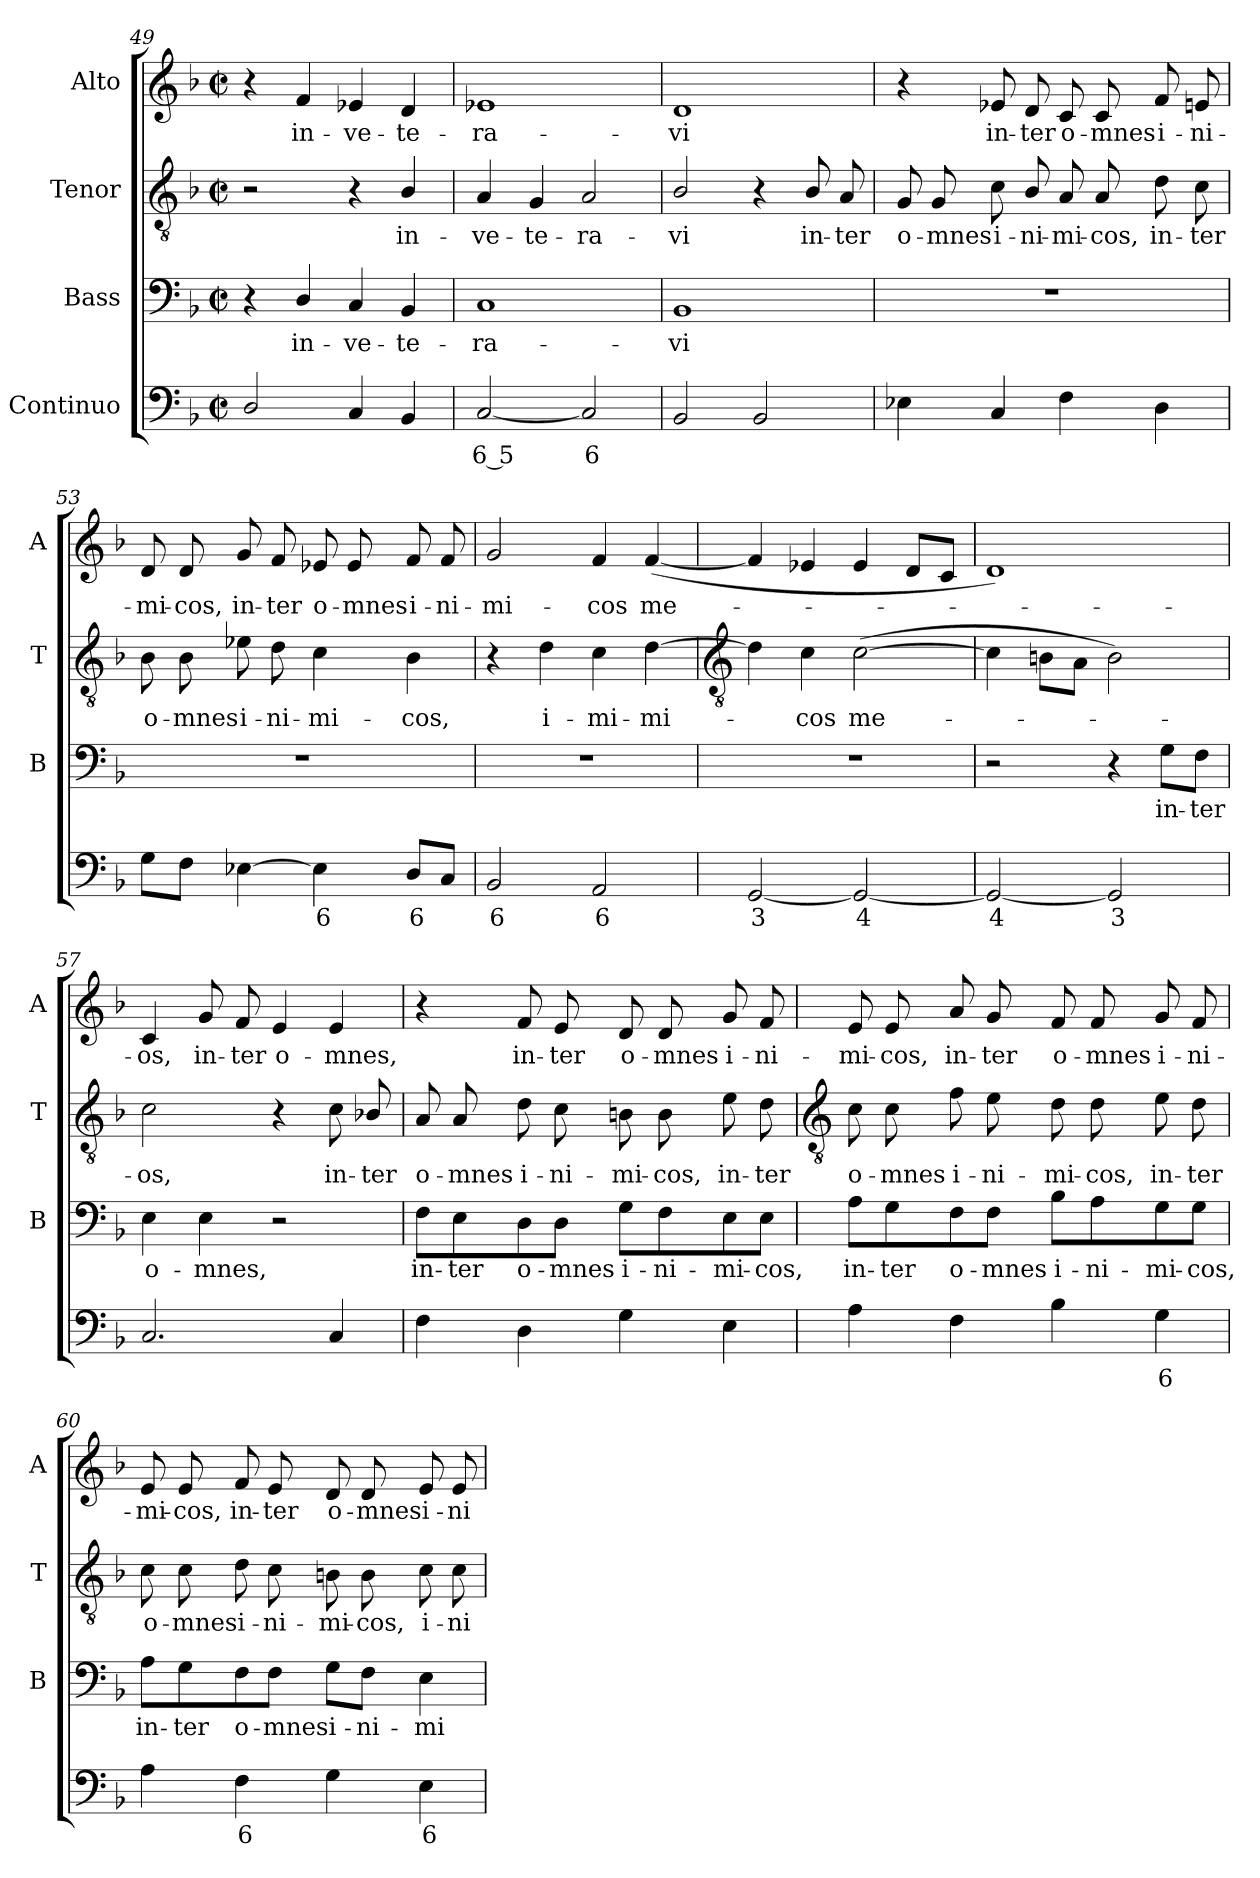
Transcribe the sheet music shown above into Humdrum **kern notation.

**kern	**text	**kern	**text	**kern	**text	**kern	**text
*part4	*part4	*part3	*part3	*part2	*part2	*part1	*part1
*staff4	*staff4	*staff3	*staff3	*staff2	*staff2	*staff1	*staff1
*I"Continuo	*	*I"Bass	*	*I"Tenor	*	*I"Alto	*
*	*	*I'B	*	*I'T	*	*I'A	*
!!LO:LB:g=z
*clefF4	*	*clefF4	*	*clefGv2	*	*clefG2	*
*k[b-]	*	*k[b-]	*	*k[b-]	*	*k[b-]	*
*F:	*	*F:	*	*F:	*	*F:	*
*M2/2	*	*M2/2	*	*M2/2	*	*M2/2	*
*met(c|)	*	*met(c|)	*	*met(c|)	*	*met(c|)	*
=49	=49	=49	=49	=49	=49	=49	=49
2D/	.	4r	.	2r	.	4r	.
!	!	!	!LO:LY:b	!	!	!	!LO:LY:b
.	.	4D/	in-	.	.	4f	in-
!	!	!	!LO:LY:b	!	!	!	!LO:LY:b
4C	.	4C	-ve-	4r	.	4e-X	-ve-
!	!	!	!LO:LY:b	!	!LO:LY:b	!	!LO:LY:b
4BB-	.	4BB-	-te-	4B-/	in-	4d	-te-
=50	=50	=50	=50	=50	=50	=50	=50
!	!LO:LY:b	!	!LO:LY:b	!	!LO:LY:b	!	!LO:LY:b
[2C	6 5	1C	-ra-	4A	-ve-	1e-X	-ra-
!	!	!	!	!	!LO:LY:b	!	!
.	.	.	.	4G	-te-	.	.
!	!LO:LY:b	!	!	!	!LO:LY:b	!	!
2C]	6	.	.	2A	-ra-	.	.
=51	=51	=51	=51	=51	=51	=51	=51
!	!	!	!LO:LY:b	!	!LO:LY:b	!	!LO:LY:b
2BB-	.	1BB-	-vi	2B-/	-vi	1d	-vi
2BB-	.	.	.	4r	.	.	.
!	!	!	!	!	!LO:LY:b	!	!
.	.	.	.	8B-/	in-	.	.
!	!	!	!	!	!LO:LY:b	!	!
.	.	.	.	8A	-ter	.	.
=52	=52	=52	=52	=52	=52	=52	=52
!	!	!	!	!	!LO:LY:b	!	!
4E-X	.	1r	.	8G	o-	4r	.
!	!	!	!	!	!LO:LY:b	!	!
.	.	.	.	8G	-mnes	.	.
!	!	!	!	!	!LO:LY:b	!	!LO:LY:b
4C	.	.	.	8c	i-	8e-X	in-
!	!	!	!	!	!LO:LY:b	!	!LO:LY:b
.	.	.	.	8B-/	-ni-	8d	-ter
!	!	!	!	!	!LO:LY:b	!	!LO:LY:b
4F	.	.	.	8A	-mi-	8c	o-
!	!	!	!	!	!LO:LY:b	!	!LO:LY:b
.	.	.	.	8A	-cos,	8c	-mnes
!	!	!	!	!	!LO:LY:b	!	!LO:LY:b
4D	.	.	.	8d	in-	8f	i-
!	!	!	!	!	!LO:LY:b	!	!LO:LY:b
.	.	.	.	8c	-ter	8en	-ni-
=53	=53	=53	=53	=53	=53	=53	=53
!	!	!	!	!	!LO:LY:b	!	!LO:LY:b
8GL	.	1r	.	8B-	o-	8d	-mi-
!	!	!	!	!	!LO:LY:b	!	!LO:LY:b
8FJ	.	.	.	8B-	-mnes	8d	-cos,
!	!	!	!	!	!LO:LY:b	!	!LO:LY:b
[4E-X	.	.	.	8e-X	i-	8g	in-
!	!	!	!	!	!LO:LY:b	!	!LO:LY:b
.	.	.	.	8d	-ni-	8f	-ter
!	!LO:LY:b	!	!	!	!LO:LY:b	!	!LO:LY:b
4E-]	6	.	.	4c	-mi-	8e-X	o-
!	!	!	!	!	!	!	!LO:LY:b
.	.	.	.	.	.	8e-	-mnes
!	!LO:LY:b	!	!	!	!LO:LY:b	!	!LO:LY:b
8DL	6	.	.	4B-	-cos,	8f	i-
!	!	!	!	!	!	!	!LO:LY:b
8CJ	.	.	.	.	.	8f	-ni-
=54	=54	=54	=54	=54	=54	=54	=54
!	!LO:LY:b	!	!	!	!	!	!LO:LY:b
2BB-	6	1r	.	4r	.	2g	-mi-
!	!	!	!	!	!LO:LY:b	!	!
.	.	.	.	4d	i-	.	.
!	!LO:LY:b	!	!	!	!LO:LY:b	!	!LO:LY:b
2AA	6	.	.	4c	-mi-	4f	-cos
!	!	!	!	!	!LO:LY:b	!	!LO:LY:b
.	.	.	.	[4d	-mi-	(<[4f	me-
!!LO:LB:g=z
=55	=55	=55	=55	=55	=55	=55	=55
*	*	*	*	*clefGv2	*	*	*
!	!LO:LY:b	!	!	!	!	!	!
[2GG	3	1r	.	4d]	.	4f]	.
!	!	!	!	!	!LO:LY:b	!	!
.	.	.	.	4c	cos	4e-X	.
!	!LO:LY:b	!	!	!	!LO:LY:b	!	!
2GG_	4	.	.	(>[2c	me-	4e-	.
.	.	.	.	.	.	8dL	.
.	.	.	.	.	.	8cJ	.
=56	=56	=56	=56	=56	=56	=56	=56
!	!LO:LY:b	!	!	!	!	!	!
2GG_	4	2r	.	4c]	.	1d)	.
.	.	.	.	8Bn\L	.	.	.
.	.	.	.	8A\J	.	.	.
!	!LO:LY:b	!	!	!	!	!	!
2GG]	3	4r	.	2B\)	.	.	.
!	!	!	!LO:LY:b	!	!	!	!
.	.	8G\L	in-	.	.	.	.
!	!	!	!LO:LY:b	!	!	!	!
.	.	8F\J	-ter	.	.	.	.
=57	=57	=57	=57	=57	=57	=57	=57
!	!	!	!LO:LY:b	!	!LO:LY:b	!	!LO:LY:b
2.C	.	4E	o-	2c	os,	4c	os,
!	!	!	!LO:LY:b	!	!	!	!LO:LY:b
.	.	4E	-mnes,	.	.	8g	in-
!	!	!	!	!	!	!	!LO:LY:b
.	.	.	.	.	.	8f	-ter
!	!	!	!	!	!	!	!LO:LY:b
.	.	2r	.	4r	.	4e	o-
!	!	!	!	!	!LO:LY:b	!	!LO:LY:b
4C	.	.	.	8c	in-	4e	-mnes,
!	!	!	!	!	!LO:LY:b	!	!
.	.	.	.	8B-X/	-ter	.	.
=58	=58	=58	=58	=58	=58	=58	=58
!	!	!	!LO:LY:b	!	!LO:LY:b	!	!
4F	.	8F\L	in-	8A	o-	4r	.
!	!	!	!LO:LY:b	!	!LO:LY:b	!	!
.	.	8E\	-ter	8A	-mnes	.	.
!	!	!	!LO:LY:b	!	!LO:LY:b	!	!LO:LY:b
4D	.	8D\	o-	8d	i-	8f	in-
!	!	!	!LO:LY:b	!	!LO:LY:b	!	!LO:LY:b
.	.	8D\J	-mnes	8c	-ni-	8e	-ter
!	!	!	!LO:LY:b	!	!LO:LY:b	!	!LO:LY:b
4G	.	8G\L	i-	8Bn	-mi-	8d	o-
!	!	!	!LO:LY:b	!	!LO:LY:b	!	!LO:LY:b
.	.	8F\	-ni-	8B	-cos,	8d	-mnes
!	!	!	!LO:LY:b	!	!LO:LY:b	!	!LO:LY:b
4E	.	8E\	-mi-	8e	in-	8g	i-
!	!	!	!LO:LY:b	!	!LO:LY:b	!	!LO:LY:b
.	.	8E\J	-cos,	8d	-ter	8f	-ni-
!!LO:LB:g=z
=59	=59	=59	=59	=59	=59	=59	=59
*	*	*	*	*clefGv2	*	*	*
!	!	!	!LO:LY:b	!	!LO:LY:b	!	!LO:LY:b
4A	.	8A\L	in-	8c	o-	8e	-mi-
!	!	!	!LO:LY:b	!	!LO:LY:b	!	!LO:LY:b
.	.	8G\	-ter	8c	-mnes	8e	-cos,
!	!	!	!LO:LY:b	!	!LO:LY:b	!	!LO:LY:b
4F	.	8F\	o-	8f	i-	8a	in-
!	!	!	!LO:LY:b	!	!LO:LY:b	!	!LO:LY:b
.	.	8F\J	-mnes	8e	-ni-	8g	-ter
!	!	!	!LO:LY:b	!	!LO:LY:b	!	!LO:LY:b
4B-	.	8B-\L	i-	8d	-mi-	8f	o-
!	!	!	!LO:LY:b	!	!LO:LY:b	!	!LO:LY:b
.	.	8A\	-ni-	8d	-cos,	8f	-mnes
!	!LO:LY:b	!	!LO:LY:b	!	!LO:LY:b	!	!LO:LY:b
4G	6	8G\	-mi-	8e	in-	8g	i-
!	!	!	!LO:LY:b	!	!LO:LY:b	!	!LO:LY:b
.	.	8G\J	-cos,	8d	-ter	8f	-ni-
=60	=60	=60	=60	=60	=60	=60	=60
!	!	!	!LO:LY:b	!	!LO:LY:b	!	!LO:LY:b
4A	.	8A\L	in-	8c	o-	8e	-mi-
!	!	!	!LO:LY:b	!	!LO:LY:b	!	!LO:LY:b
.	.	8G\	-ter	8c	-mnes	8e	-cos,
!	!LO:LY:b	!	!LO:LY:b	!	!LO:LY:b	!	!LO:LY:b
4F	6	8F\	o-	8d	i-	8f	in-
!	!	!	!LO:LY:b	!	!LO:LY:b	!	!LO:LY:b
.	.	8F\J	-mnes	8c	-ni-	8e	-ter
!	!	!	!LO:LY:b	!	!LO:LY:b	!	!LO:LY:b
4G	.	8G\L	i-	8Bn	-mi-	8d	o-
!	!	!	!LO:LY:b	!	!LO:LY:b	!	!LO:LY:b
.	.	8F\J	-ni-	8B	-cos,	8d	-mnes
!	!LO:LY:b	!	!LO:LY:b	!	!LO:LY:b	!	!LO:LY:b
4E	6	4E	-mi-	8c	i-	8e	i-
!	!	!	!	!	!LO:LY:b	!	!LO:LY:b
.	.	.	.	8c	-ni-	8e	-ni-
=	=	=	=	=	=	=	=
*-	*-	*-	*-	*-	*-	*-	*-
